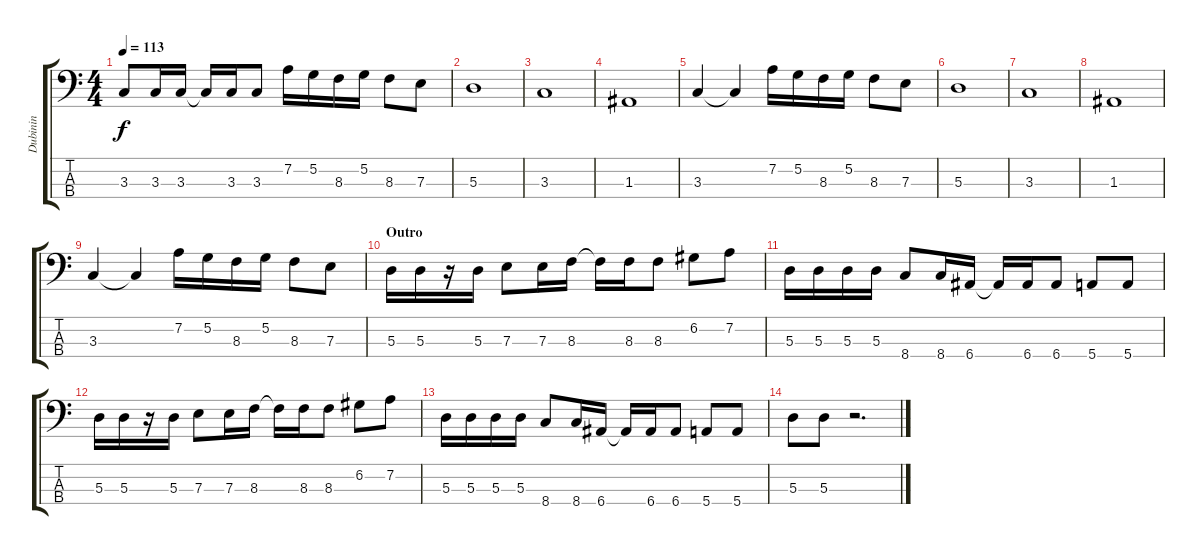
\track ("Dubinin" "Dubinin") {instrument electricbassfinger}
\staff {score tabs}
\tuning (G2 D2 A1 E1) {hide}
\ts (4 4)
\tempo 113
\clef f4
\ks c
3.3.8{dy f} 3.3.16 3.3.16 3.3{t}.16 3.3.16 3.3.8 7.2.16 5.2.16 8.3.16 5.2.16 8.3.8 7.3.8 |
5.3.1 |
3.3.1 |
1.3.1 |
3.3.4 3.3{t}.4 7.2.16 5.2.16 8.3.16 5.2.16 8.3.8 7.3.8 |
5.3.1 |
3.3.1 |
1.3.1 |
3.3.4 3.3{t}.4 7.2.16 5.2.16 8.3.16 5.2.16 8.3.8 7.3.8 |
\section ("" "Outro")
5.3.16 5.3.16 r.16 5.3.16 7.3.8 7.3.16 8.3.16 8.3{t}.16 8.3.16 8.3.8 6.2.8 7.2.8 |
5.3.16 5.3.16 5.3.16 5.3.16 8.4.8 8.4.16 6.4.16 6.4{t}.16 6.4.16 6.4.8 5.4.8 5.4.8 |
5.3.16 5.3.16 r.16 5.3.16 7.3.8 7.3.16 8.3.16 8.3{t}.16 8.3.16 8.3.8 6.2.8 7.2.8 |
5.3.16 5.3.16 5.3.16 5.3.16 8.4.8 8.4.16 6.4.16 6.4{t}.16 6.4.16 6.4.8 5.4.8 5.4.8 |
5.3.8 5.3.8 r.2{d}
